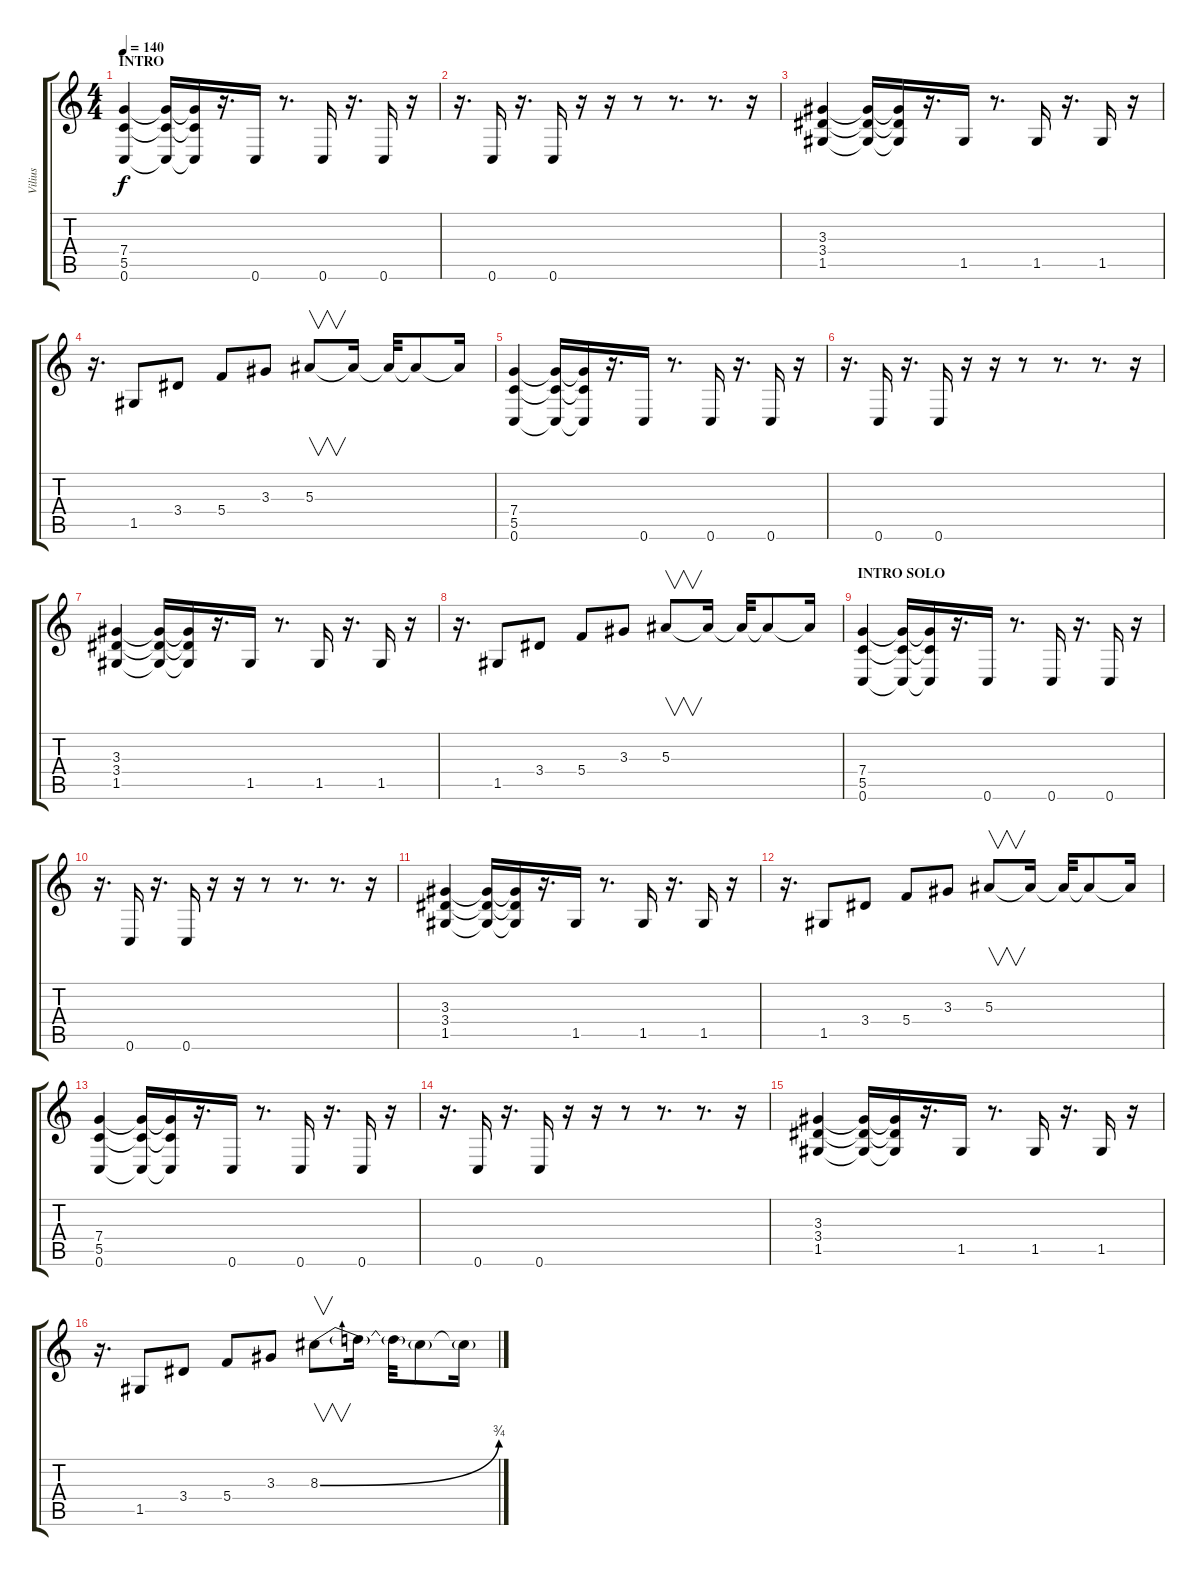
\track ("Vilius" "Vilius") {instrument distortionguitar}
\staff {score tabs}
\tuning (D4 A3 F3 C3 G2 C2) {hide}
\ts (4 4)
\section ("" "INTRO")
\tempo 140
\clef g2
\ks c
(7.4 5.5 0.6).4{dy f instrument distortionguitar} (7.4{t} 5.5{t} 0.6{t}).16 (7.4{t} 5.5{t} 0.6{t}).16 r.16{d} 0.6.16 r.8{d} 0.6.16 r.16{d} 0.6.16 r.16 |
r.16{d} 0.6.16 r.16{d} 0.6.16 r.16 r.16 r.8 r.8{d} r.8{d} r.16 |
(3.3 3.4 1.5).4 (3.3{t} 3.4{t} 1.5{t}).16 (3.3{t} 3.4{t} 1.5{t}).16 r.16{d} 1.5.16 r.8{d} 1.5.16 r.16{d} 1.5.16 r.16 |
r.16{d} 1.5.8 3.4.8 5.4.8 3.3.8 5.3.8{v} 5.3{t}.16 5.3{t}.32 5.3{t}.8 5.3{t}.16 |
(7.4 5.5 0.6).4 (7.4{t} 5.5{t} 0.6{t}).16 (7.4{t} 5.5{t} 0.6{t}).16 r.16{d} 0.6.16 r.8{d} 0.6.16 r.16{d} 0.6.16 r.16 |
r.16{d} 0.6.16 r.16{d} 0.6.16 r.16 r.16 r.8 r.8{d} r.8{d} r.16 |
(3.3 3.4 1.5).4 (3.3{t} 3.4{t} 1.5{t}).16 (3.3{t} 3.4{t} 1.5{t}).16 r.16{d} 1.5.16 r.8{d} 1.5.16 r.16{d} 1.5.16 r.16 |
r.16{d} 1.5.8 3.4.8 5.4.8 3.3.8 5.3.8{v} 5.3{t}.16 5.3{t}.32 5.3{t}.8 5.3{t}.16 |
\section ("" "INTRO SOLO")
(7.4 5.5 0.6).4 (7.4{t} 5.5{t} 0.6{t}).16 (7.4{t} 5.5{t} 0.6{t}).16 r.16{d} 0.6.16 r.8{d} 0.6.16 r.16{d} 0.6.16 r.16 |
r.16{d} 0.6.16 r.16{d} 0.6.16 r.16 r.16 r.8 r.8{d} r.8{d} r.16 |
(3.3 3.4 1.5).4 (3.3{t} 3.4{t} 1.5{t}).16 (3.3{t} 3.4{t} 1.5{t}).16 r.16{d} 1.5.16 r.8{d} 1.5.16 r.16{d} 1.5.16 r.16 |
r.16{d} 1.5.8 3.4.8 5.4.8 3.3.8 5.3.8{v} 5.3{t}.16 5.3{t}.32 5.3{t}.8 5.3{t}.16 |
(7.4 5.5 0.6).4 (7.4{t} 5.5{t} 0.6{t}).16 (7.4{t} 5.5{t} 0.6{t}).16 r.16{d} 0.6.16 r.8{d} 0.6.16 r.16{d} 0.6.16 r.16 |
r.16{d} 0.6.16 r.16{d} 0.6.16 r.16 r.16 r.8 r.8{d} r.8{d} r.16 |
(3.3 3.4 1.5).4 (3.3{t} 3.4{t} 1.5{t}).16 (3.3{t} 3.4{t} 1.5{t}).16 r.16{d} 1.5.16 r.8{d} 1.5.16 r.16{d} 1.5.16 r.16 |
r.16{d} 1.5.8 3.4.8 5.4.8 3.3.8 8.3{be (bend 0 0 60 3)}.8{v} 8.3{t}.16 8.3{t}.32 8.3{t}.8 8.3{t}.16
